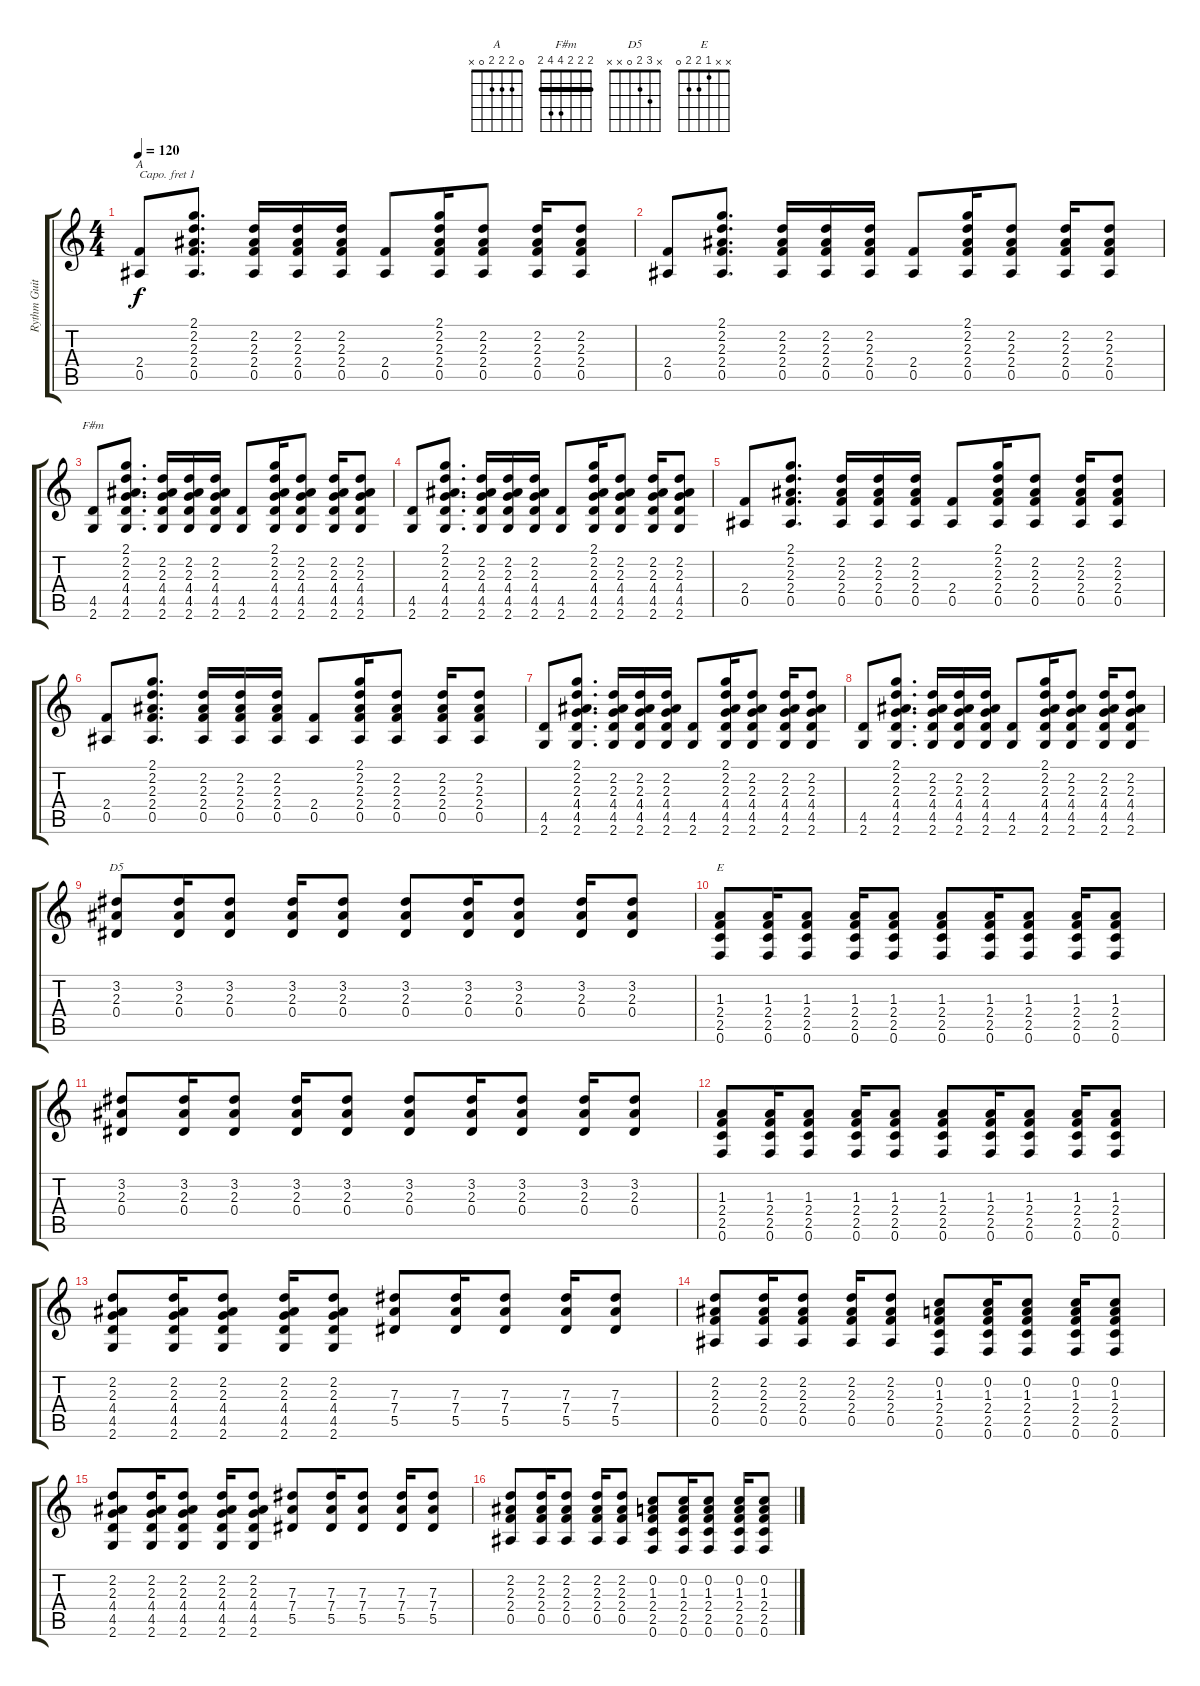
\track ("Rythm Guitar" "Rythm Guit") {instrument electricguitarclean}
\staff {score tabs}
\capo 1
\tuning (E4 B3 G3 D3 A2 E2) {hide}
\chord ("A" 0 2 2 2 0 x)
\chord ("F#m" 2 2 2 4 4 2) {barre 2}
\chord ("D5" x 3 2 0 x x)
\chord ("E" x x 1 2 2 0)
\ts (4 4)
\tempo 120
\clef g2
\ks c
(2.4 0.5).8{ch "A" dy f} (2.1 2.2 2.3 2.4 0.5).8{d} (2.2 2.3 2.4 0.5).16 (2.2 2.3 2.4 0.5).16 (2.2 2.3 2.4 0.5).16 (2.4 0.5).8 (2.1 2.2 2.3 2.4 0.5).16 (2.2 2.3 2.4 0.5).8 (2.2 2.3 2.4 0.5).16 (2.2 2.3 2.4 0.5).8 |
(2.4 0.5).8 (2.1 2.2 2.3 2.4 0.5).8{d} (2.2 2.3 2.4 0.5).16 (2.2 2.3 2.4 0.5).16 (2.2 2.3 2.4 0.5).16 (2.4 0.5).8 (2.1 2.2 2.3 2.4 0.5).16 (2.2 2.3 2.4 0.5).8 (2.2 2.3 2.4 0.5).16 (2.2 2.3 2.4 0.5).8 |
(4.5 2.6).8{ch "F#m"} (2.1 2.2 2.3 4.4 4.5 2.6).8{d} (2.2 2.3 4.4 4.5 2.6).16 (2.2 2.3 4.4 4.5 2.6).16 (2.2 2.3 4.4 4.5 2.6).16 (4.5 2.6).8 (2.1 2.2 2.3 4.4 4.5 2.6).16 (2.2 2.3 4.4 4.5 2.6).8 (2.2 2.3 4.4 4.5 2.6).16 (2.2 2.3 4.4 4.5 2.6).8 |
(4.5 2.6).8 (2.1 2.2 2.3 4.4 4.5 2.6).8{d} (2.2 2.3 4.4 4.5 2.6).16 (2.2 2.3 4.4 4.5 2.6).16 (2.2 2.3 4.4 4.5 2.6).16 (4.5 2.6).8 (2.1 2.2 2.3 4.4 4.5 2.6).16 (2.2 2.3 4.4 4.5 2.6).8 (2.2 2.3 4.4 4.5 2.6).16 (2.2 2.3 4.4 4.5 2.6).8 |
(2.4 0.5).8 (2.1 2.2 2.3 2.4 0.5).8{d} (2.2 2.3 2.4 0.5).16 (2.2 2.3 2.4 0.5).16 (2.2 2.3 2.4 0.5).16 (2.4 0.5).8 (2.1 2.2 2.3 2.4 0.5).16 (2.2 2.3 2.4 0.5).8 (2.2 2.3 2.4 0.5).16 (2.2 2.3 2.4 0.5).8 |
(2.4 0.5).8 (2.1 2.2 2.3 2.4 0.5).8{d} (2.2 2.3 2.4 0.5).16 (2.2 2.3 2.4 0.5).16 (2.2 2.3 2.4 0.5).16 (2.4 0.5).8 (2.1 2.2 2.3 2.4 0.5).16 (2.2 2.3 2.4 0.5).8 (2.2 2.3 2.4 0.5).16 (2.2 2.3 2.4 0.5).8 |
(4.5 2.6).8 (2.1 2.2 2.3 4.4 4.5 2.6).8{d} (2.2 2.3 4.4 4.5 2.6).16 (2.2 2.3 4.4 4.5 2.6).16 (2.2 2.3 4.4 4.5 2.6).16 (4.5 2.6).8 (2.1 2.2 2.3 4.4 4.5 2.6).16 (2.2 2.3 4.4 4.5 2.6).8 (2.2 2.3 4.4 4.5 2.6).16 (2.2 2.3 4.4 4.5 2.6).8 |
(4.5 2.6).8 (2.1 2.2 2.3 4.4 4.5 2.6).8{d} (2.2 2.3 4.4 4.5 2.6).16 (2.2 2.3 4.4 4.5 2.6).16 (2.2 2.3 4.4 4.5 2.6).16 (4.5 2.6).8 (2.1 2.2 2.3 4.4 4.5 2.6).16 (2.2 2.3 4.4 4.5 2.6).8 (2.2 2.3 4.4 4.5 2.6).16 (2.2 2.3 4.4 4.5 2.6).8 |
(3.2 2.3 0.4).8{ch "D5"} (3.2 2.3 0.4).16 (3.2 2.3 0.4).8 (3.2 2.3 0.4).16 (3.2 2.3 0.4).8 (3.2 2.3 0.4).8 (3.2 2.3 0.4).16 (3.2 2.3 0.4).8 (3.2 2.3 0.4).16 (3.2 2.3 0.4).8 |
(1.3 2.4 2.5 0.6).8{ch "E"} (1.3 2.4 2.5 0.6).16 (1.3 2.4 2.5 0.6).8 (1.3 2.4 2.5 0.6).16 (1.3 2.4 2.5 0.6).8 (1.3 2.4 2.5 0.6).8 (1.3 2.4 2.5 0.6).16 (1.3 2.4 2.5 0.6).8 (1.3 2.4 2.5 0.6).16 (1.3 2.4 2.5 0.6).8 |
(3.2 2.3 0.4).8 (3.2 2.3 0.4).16 (3.2 2.3 0.4).8 (3.2 2.3 0.4).16 (3.2 2.3 0.4).8 (3.2 2.3 0.4).8 (3.2 2.3 0.4).16 (3.2 2.3 0.4).8 (3.2 2.3 0.4).16 (3.2 2.3 0.4).8 |
(1.3 2.4 2.5 0.6).8 (1.3 2.4 2.5 0.6).16 (1.3 2.4 2.5 0.6).8 (1.3 2.4 2.5 0.6).16 (1.3 2.4 2.5 0.6).8 (1.3 2.4 2.5 0.6).8 (1.3 2.4 2.5 0.6).16 (1.3 2.4 2.5 0.6).8 (1.3 2.4 2.5 0.6).16 (1.3 2.4 2.5 0.6).8 |
(2.2 2.3 4.4 4.5 2.6).8 (2.2 2.3 4.4 4.5 2.6).16 (2.2 2.3 4.4 4.5 2.6).8 (2.2 2.3 4.4 4.5 2.6).16 (2.2 2.3 4.4 4.5 2.6).8 (7.3 7.4 5.5).8 (7.3 7.4 5.5).16 (7.3 7.4 5.5).8 (7.3 7.4 5.5).16 (7.3 7.4 5.5).8 |
(2.2 2.3 2.4 0.5).8 (2.2 2.3 2.4 0.5).16 (2.2 2.3 2.4 0.5).8 (2.2 2.3 2.4 0.5).16 (2.2 2.3 2.4 0.5).8 (0.2 1.3 2.4 2.5 0.6).8 (0.2 1.3 2.4 2.5 0.6).16 (0.2 1.3 2.4 2.5 0.6).8 (0.2 1.3 2.4 2.5 0.6).16 (0.2 1.3 2.4 2.5 0.6).8 |
(2.2 2.3 4.4 4.5 2.6).8 (2.2 2.3 4.4 4.5 2.6).16 (2.2 2.3 4.4 4.5 2.6).8 (2.2 2.3 4.4 4.5 2.6).16 (2.2 2.3 4.4 4.5 2.6).8 (7.3 7.4 5.5).8 (7.3 7.4 5.5).16 (7.3 7.4 5.5).8 (7.3 7.4 5.5).16 (7.3 7.4 5.5).8 |
(2.2 2.3 2.4 0.5).8 (2.2 2.3 2.4 0.5).16 (2.2 2.3 2.4 0.5).8 (2.2 2.3 2.4 0.5).16 (2.2 2.3 2.4 0.5).8 (0.2 1.3 2.4 2.5 0.6).8 (0.2 1.3 2.4 2.5 0.6).16 (0.2 1.3 2.4 2.5 0.6).8 (0.2 1.3 2.4 2.5 0.6).16 (0.2 1.3 2.4 2.5 0.6).8
